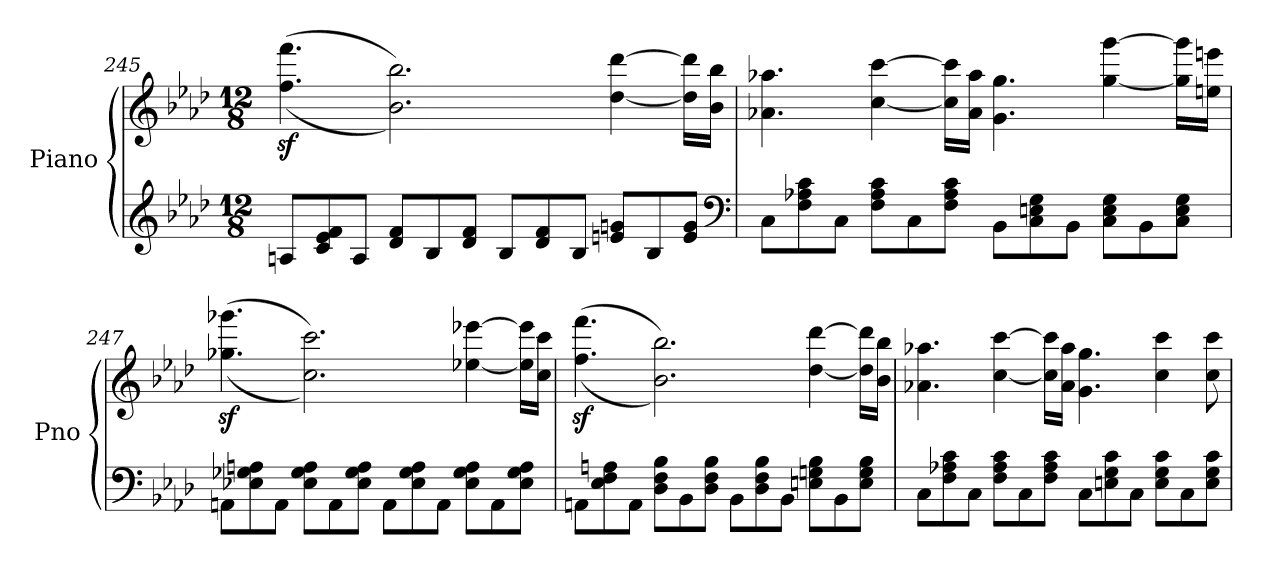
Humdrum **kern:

**kern	**kern
*part1	*part1
*staff2	*staff1
*I"Piano	*
*I'Pno	*
!!LO:PB:g=z
*clefG2	*clefG2
*k[b-e-a-d-]	*k[b-e-a-d-]
*A-:	*A-:
*M12/8	*M12/8
=245	=245
8An/L	((4.ff\z< 4.fff\z<
8c/ 8e-/ 8f/	.
8A/J	.
8d-/ 8f/L	2.b-\ 2.bb-\))
8B-/	.
8d-/ 8f/J	.
8B-/L	.
8d-/ 8f/	.
8B-/J	.
8en/ 8gn/L	[4dd-\ [4ddd-\
8B-/	.
8e/ 8g/J	16dd-\] 16ddd-\]LL
.	16b-\ 16bb-\JJ
*clefF4	*
=246	=246
8C\L	4.a-X\ 4.aa-X\
8F\ 8A-X\ 8c\	.
8C\J	.
8F\ 8A-\ 8c\L	[4cc\ [4ccc\
8C\	.
8F\ 8A-\ 8c\J	16cc\] 16ccc\]LL
.	16a-\ 16aa-\JJ
8BB-\L	4.g\ 4.gg\
8C\ 8En\ 8G\	.
8BB-\J	.
8C\ 8E\ 8G\L	[4gg\ [4ggg\
8BB-\	.
8C\ 8E\ 8G\J	16gg\] 16ggg\]LL
.	16een\ 16eeen\JJ
!!LO:PB:g=z
=247	=247
8AAn\L	((4.gg-X\z< 4.ggg-X\z<
8E-X\ 8G-X\ 8An\	.
8AA\J	.
8E-\ 8G-\ 8A\L	2.cc\ 2.ccc\))
8AA\	.
8E-\ 8G-\ 8A\J	.
8AA\L	.
8E-\ 8G-\ 8A\	.
8AA\J	.
8E-\ 8G-\ 8A\L	[4ee-X\ [4eee-X\
8AA\	.
8E-\ 8G-\ 8A\J	16ee-\] 16eee-\]LL
.	16cc\ 16ccc\JJ
!!LO:PB:g=z
=248	=248
8AAn\L	((4.ff\z< 4.fff\z<
8E-\ 8F\ 8An\	.
8AA\J	.
8D-\ 8F\ 8B-\L	2.b-\ 2.bb-\))
8BB-\	.
8D-\ 8F\ 8B-\J	.
8BB-\L	.
8D-\ 8F\ 8B-\	.
8BB-\J	.
8En\ 8Gn\ 8B-\L	[4dd-\ [4ddd-\
8BB-\	.
8E\ 8G\ 8B-\J	16dd-\] 16ddd-\]LL
.	16b-\ 16bb-\JJ
=249	=249
8C\L	4.a-X\ 4.aa-X\
8F\ 8A-X\ 8c\	.
8C\J	.
8F\ 8A-\ 8c\L	[4cc\ [4ccc\
8C\	.
8F\ 8A-\ 8c\J	16cc\] 16ccc\]LL
.	16a-\ 16aa-\JJ
8C\L	4.g\ 4.gg\
8En\ 8G\ 8c\	.
8C\J	.
8E\ 8G\ 8c\L	4cc\ 4ccc\
8C\	.
8E\ 8G\ 8c\J	8cc\ 8ccc\
=	=
*-	*-
